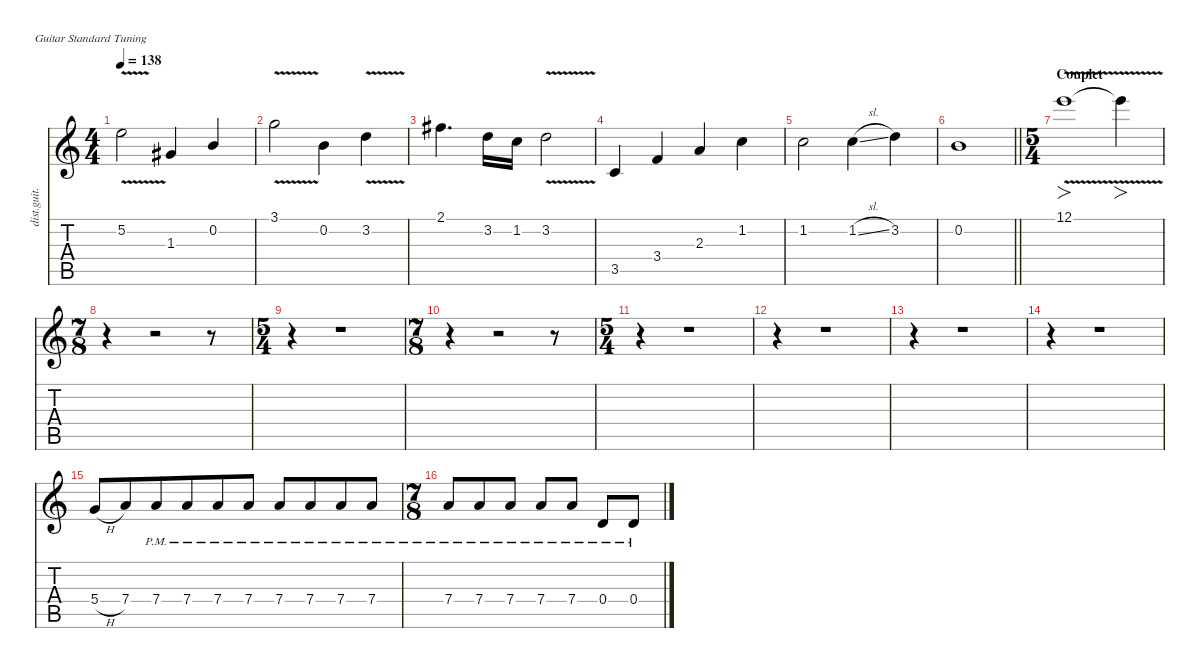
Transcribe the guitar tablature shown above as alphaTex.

\defaultSystemsLayout 4
\hideDynamics
\bracketExtendMode nobrackets
\track ("Sylvain" "dist.guit.") {instrument distortionguitar}
\staff {score tabs}
\tuning (E4 B3 G3 D3 A2 E2)
\ts (4 4)
\tempo 138
\clef g2
\ks aminor
5.2{v}.2{dy f beam Down} 1.3{acc #}.4{beam Up} 0.2.4{beam Up} |
3.1{v}.2{beam Down} 0.2.4{beam Down} 3.2{v}.4{beam Down} |
2.1{acc #}.4{d beam Down} 3.2.16{beam Down} 1.2.16{beam Down} 3.2{v}.2{beam Down} |
3.5.4{beam Up} 3.4.4{beam Up} 2.3.4{beam Up} 1.2.4{beam Down} |
1.2.2{beam Down} 1.2{sl}.4{beam Down} 3.2.4{beam Down} |
\barLineRight lightlight
0.2.1{beam Down} |
\ts (5 4)
\beaming (8 6 4)
\section ("" "Couplet")
12.1{v}.1{fo beam Down} 12.1{t}.4{fo beam Down} |
\ts (7 8)
\beaming (8 3 2 2)
r.4{beam Down} r.2{beam Down} r.8{beam Down} |
\ts (5 4)
\beaming (8 6 4)
r.4{beam Down} r.1{beam Down} |
\ts (7 8)
\beaming (8 6 4)
r.4{beam Down} r.2{beam Down} r.8{beam Down} |
\ts (5 4)
\beaming (8 6 4)
r.4{beam Down} r.1{beam Down} |
r.4{beam Down} r.1{beam Down} |
r.4{beam Down} r.1{beam Down} |
r.4{beam Down} r.1{beam Down} |
5.4{h}.8{beam Up} 7.4.8{beam Up} 7.4{pm}.8{beam Up} 7.4{pm}.8{beam Up} 7.4{pm}.8{beam Up} 7.4{pm}.8{beam Up} 7.4{pm}.8{beam Up} 7.4{pm}.8{beam Up} 7.4{pm}.8{beam Up} 7.4{pm}.8{beam Up} |
\ts (7 8)
\beaming (8 3 2 2)
7.4{pm}.8{beam Up} 7.4{pm}.8{beam Up} 7.4{pm}.8{beam Up} 7.4{pm}.8{beam Up} 7.4{pm}.8{beam Up} 0.4{pm}.8{beam Up} 0.4{pm}.8{beam Up}
